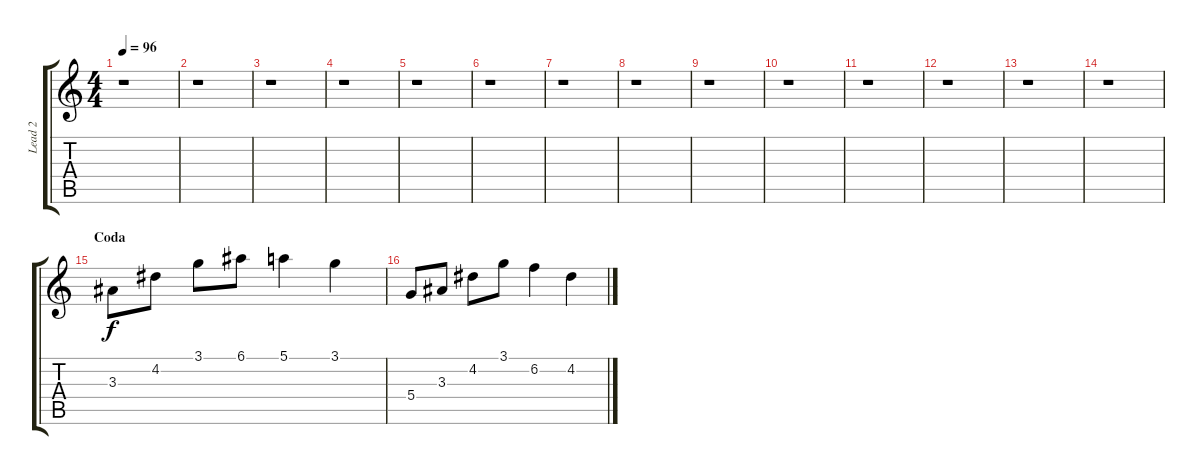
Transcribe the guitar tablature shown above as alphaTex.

\track ("Lead 2" "Lead 2") {instrument distortionguitar}
\staff {score tabs}
\tuning (E4 B3 G3 D3 A2 E2) {hide}
\ts (4 4)
\tempo 96
\clef g2
\ks c
r.1{dy f} |
r.1 |
r.1 |
r.1 |
r.1 |
r.1 |
r.1 |
r.1 |
r.1 |
r.1 |
r.1 |
r.1 |
r.1 |
r.1 |
\section ("" "Coda")
3.3.8 4.2.8 3.1.8 6.1.8 5.1.4 3.1.4 |
5.4.8 3.3.8 4.2.8 3.1.8 6.2.4 4.2.4
